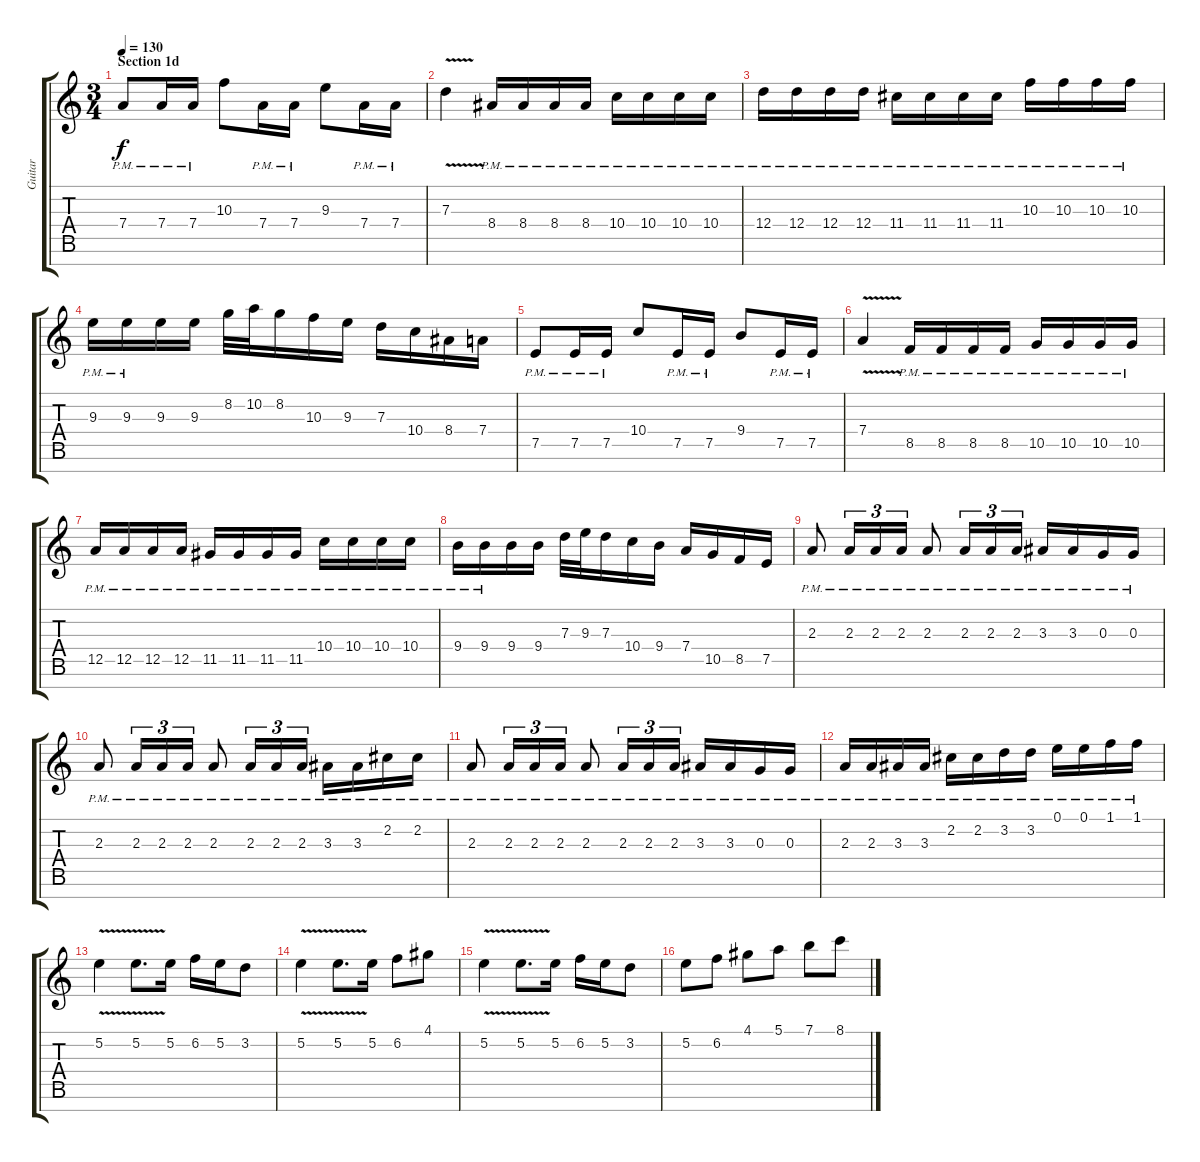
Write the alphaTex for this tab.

\track ("Guitar" "Guitar") {instrument distortionguitar}
\staff {score tabs}
\tuning (E4 B3 G3 D3 A2 E2 B1) {hide}
\ts (3 4)
\section ("" "Section 1d")
\tempo 130
\clef g2
\ks c
7.4{pm}.8{dy f} 7.4{pm}.16 7.4{pm}.16 10.3.8 7.4{pm}.16 7.4{pm}.16 9.3.8 7.4{pm}.16 7.4{pm}.16 |
7.3{v}.4 8.4{pm}.16 8.4{pm}.16 8.4{pm}.16 8.4{pm}.16 10.4{pm}.16 10.4{pm}.16 10.4{pm}.16 10.4{pm}.16 |
12.4{pm}.16 12.4{pm}.16 12.4{pm}.16 12.4{pm}.16 11.4{pm}.16 11.4{pm}.16 11.4{pm}.16 11.4{pm}.16 10.3{pm}.16 10.3{pm}.16 10.3{pm}.16 10.3{pm}.16 |
9.3{pm}.16 9.3{pm}.16 9.3.16 9.3.16 8.2.32 10.2.32 8.2.16 10.3.16 9.3.16 7.3.16 10.4.16 8.4.16 7.4.16 |
7.5{pm}.8 7.5{pm}.16 7.5{pm}.16 10.4.8 7.5{pm}.16 7.5{pm}.16 9.4.8 7.5{pm}.16 7.5{pm}.16 |
7.4{v}.4 8.5{pm}.16 8.5{pm}.16 8.5{pm}.16 8.5{pm}.16 10.5{pm}.16 10.5{pm}.16 10.5{pm}.16 10.5{pm}.16 |
12.5{pm}.16 12.5{pm}.16 12.5{pm}.16 12.5{pm}.16 11.5{pm}.16 11.5{pm}.16 11.5{pm}.16 11.5{pm}.16 10.4{pm}.16 10.4{pm}.16 10.4{pm}.16 10.4{pm}.16 |
9.4{pm}.16 9.4{pm}.16 9.4.16 9.4.16 7.3.32 9.3.32 7.3.16 10.4.16 9.4.16 7.4.16 10.5.16 8.5.16 7.5.16 |
2.3{pm}.8 2.3{pm}.16{tu (3 2)} 2.3{pm}.16{tu (3 2)} 2.3{pm}.16{tu (3 2)} 2.3{pm}.8 2.3{pm}.16{tu (3 2)} 2.3{pm}.16{tu (3 2)} 2.3{pm}.16{tu (3 2)} 3.3{pm}.16 3.3{pm}.16 0.3{pm}.16 0.3{pm}.16 |
2.3{pm}.8 2.3{pm}.16{tu (3 2)} 2.3{pm}.16{tu (3 2)} 2.3{pm}.16{tu (3 2)} 2.3{pm}.8 2.3{pm}.16{tu (3 2)} 2.3{pm}.16{tu (3 2)} 2.3{pm}.16{tu (3 2)} 3.3{pm}.16 3.3{pm}.16 2.2{pm}.16 2.2{pm}.16 |
2.3{pm}.8 2.3{pm}.16{tu (3 2)} 2.3{pm}.16{tu (3 2)} 2.3{pm}.16{tu (3 2)} 2.3{pm}.8 2.3{pm}.16{tu (3 2)} 2.3{pm}.16{tu (3 2)} 2.3{pm}.16{tu (3 2)} 3.3{pm}.16 3.3{pm}.16 0.3{pm}.16 0.3{pm}.16 |
2.3{pm}.16 2.3{pm}.16 3.3{pm}.16 3.3{pm}.16 2.2{pm}.16 2.2{pm}.16 3.2{pm}.16 3.2{pm}.16 0.1{pm}.16 0.1{pm}.16 1.1{pm}.16 1.1{pm}.16 |
5.2{v}.4 5.2{v}.8{d} 5.2.16 6.2.16 5.2.16 3.2.8 |
5.2{v}.4 5.2{v}.8{d} 5.2.16 6.2.8 4.1.8 |
5.2{v}.4 5.2{v}.8{d} 5.2.16 6.2.16 5.2.16 3.2.8 |
5.2.8 6.2.8 4.1.8 5.1.8 7.1.8 8.1.8
